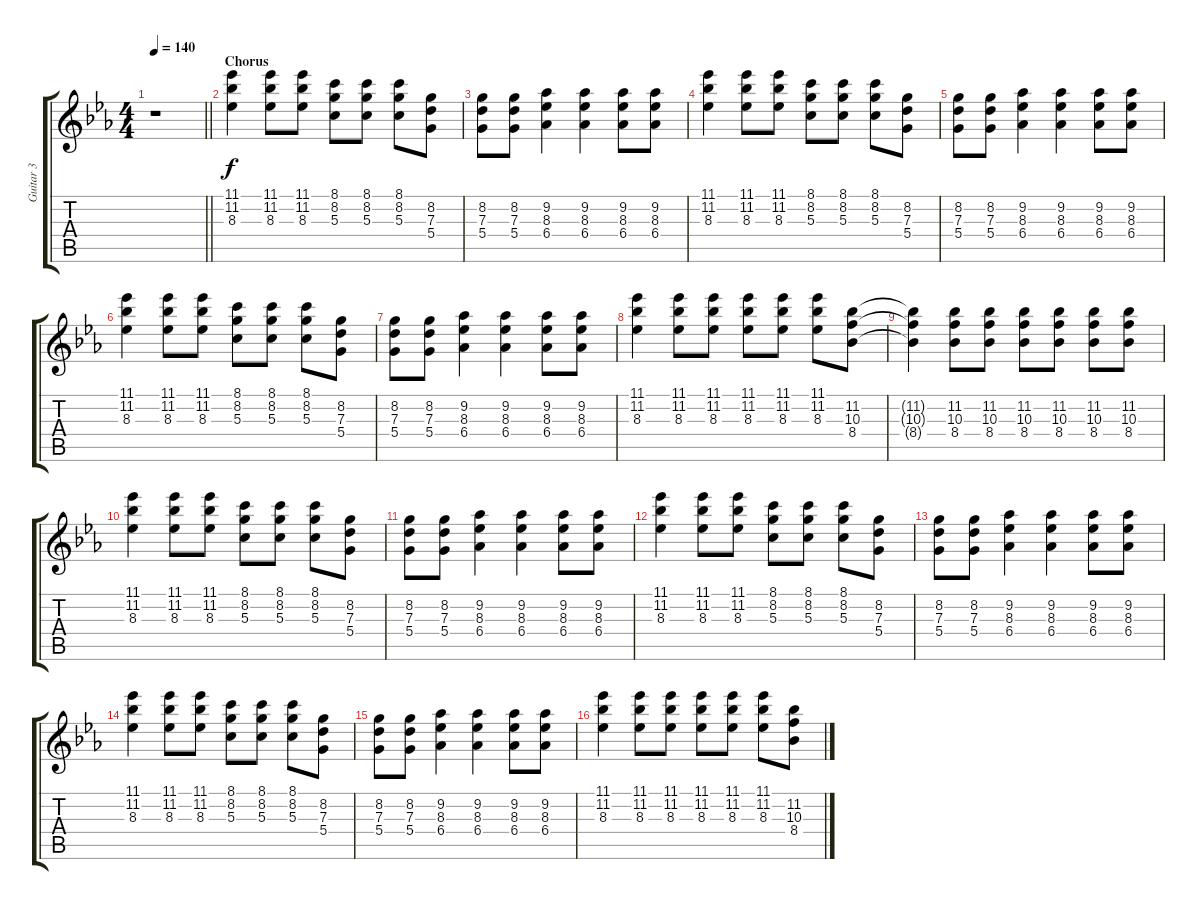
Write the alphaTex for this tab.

\track ("Guitar 3" "Guitar 3") {instrument distortionguitar}
\staff {score tabs}
\tuning (E4 B3 G3 D3 A2 E2) {hide}
\ts (4 4)
\tempo 140
\clef g2
\barLineRight lightlight
\ks eb
r.1{dy f} |
\section ("" "Chorus")
(11.1 11.2 8.3).4 (11.1 11.2 8.3).8 (11.1 11.2 8.3).8 (8.1 8.2 5.3).8 (8.1 8.2 5.3).8 (8.1 8.2 5.3).8 (8.2 7.3 5.4).8 |
(8.2 7.3 5.4).8 (8.2 7.3 5.4).8 (9.2 8.3 6.4).4 (9.2 8.3 6.4).4 (9.2 8.3 6.4).8 (9.2 8.3 6.4).8 |
(11.1 11.2 8.3).4 (11.1 11.2 8.3).8 (11.1 11.2 8.3).8 (8.1 8.2 5.3).8 (8.1 8.2 5.3).8 (8.1 8.2 5.3).8 (8.2 7.3 5.4).8 |
(8.2 7.3 5.4).8 (8.2 7.3 5.4).8 (9.2 8.3 6.4).4 (9.2 8.3 6.4).4 (9.2 8.3 6.4).8 (9.2 8.3 6.4).8 |
(11.1 11.2 8.3).4 (11.1 11.2 8.3).8 (11.1 11.2 8.3).8 (8.1 8.2 5.3).8 (8.1 8.2 5.3).8 (8.1 8.2 5.3).8 (8.2 7.3 5.4).8 |
(8.2 7.3 5.4).8 (8.2 7.3 5.4).8 (9.2 8.3 6.4).4 (9.2 8.3 6.4).4 (9.2 8.3 6.4).8 (9.2 8.3 6.4).8 |
(11.1 11.2 8.3).4 (11.1 11.2 8.3).8 (11.1 11.2 8.3).8 (11.1 11.2 8.3).8 (11.1 11.2 8.3).8 (11.1 11.2 8.3).8 (11.2 10.3 8.4).8 |
(11.2{t} 10.3{t} 8.4{t}).4 (11.2 10.3 8.4).8 (11.2 10.3 8.4).8 (11.2 10.3 8.4).8 (11.2 10.3 8.4).8 (11.2 10.3 8.4).8 (11.2 10.3 8.4).8 |
(11.1 11.2 8.3).4 (11.1 11.2 8.3).8 (11.1 11.2 8.3).8 (8.1 8.2 5.3).8 (8.1 8.2 5.3).8 (8.1 8.2 5.3).8 (8.2 7.3 5.4).8 |
(8.2 7.3 5.4).8 (8.2 7.3 5.4).8 (9.2 8.3 6.4).4 (9.2 8.3 6.4).4 (9.2 8.3 6.4).8 (9.2 8.3 6.4).8 |
(11.1 11.2 8.3).4 (11.1 11.2 8.3).8 (11.1 11.2 8.3).8 (8.1 8.2 5.3).8 (8.1 8.2 5.3).8 (8.1 8.2 5.3).8 (8.2 7.3 5.4).8 |
(8.2 7.3 5.4).8 (8.2 7.3 5.4).8 (9.2 8.3 6.4).4 (9.2 8.3 6.4).4 (9.2 8.3 6.4).8 (9.2 8.3 6.4).8 |
(11.1 11.2 8.3).4 (11.1 11.2 8.3).8 (11.1 11.2 8.3).8 (8.1 8.2 5.3).8 (8.1 8.2 5.3).8 (8.1 8.2 5.3).8 (8.2 7.3 5.4).8 |
(8.2 7.3 5.4).8 (8.2 7.3 5.4).8 (9.2 8.3 6.4).4 (9.2 8.3 6.4).4 (9.2 8.3 6.4).8 (9.2 8.3 6.4).8 |
(11.1 11.2 8.3).4 (11.1 11.2 8.3).8 (11.1 11.2 8.3).8 (11.1 11.2 8.3).8 (11.1 11.2 8.3).8 (11.1 11.2 8.3).8 (11.2 10.3 8.4).8
